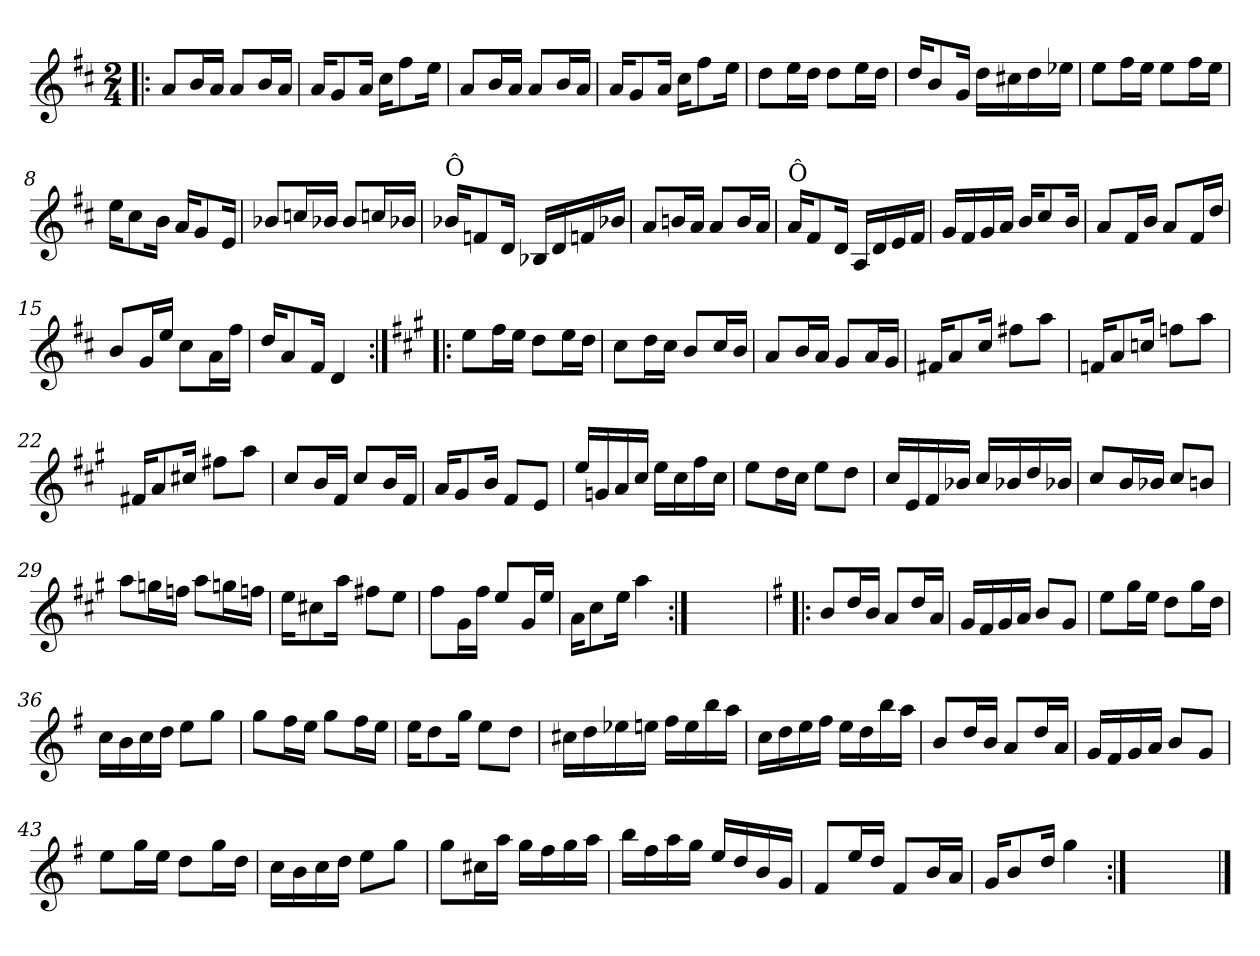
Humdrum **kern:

**kern
*part1
*staff1
*clefG2
*k[f#c#]
*D:
*M2/4
=1!|:
8a/L
16b/L
16a/JJ
8a/L
16b/L
16a/JJ
=2
16a/KL
8g/
16a/Jk
16cc#\KL
8ff#\
16ee\Jk
=3
8a/L
16b/L
16a/JJ
8a/L
16b/L
16a/JJ
=4
16a/KL
8g/
16a/Jk
16cc#\KL
8ff#\
16ee\Jk
!!LO:LB:g=z
=5
8dd\L
16ee\L
16dd\JJ
8dd\L
16ee\L
16dd\JJ
=6
16dd/KL
8b/
16g/Jk
16dd\LL
16cc#X\
16dd\
16ee-X\JJ
=7
8ee\L
16ff#\L
16ee\JJ
8ee\L
16ff#\L
16ee\JJ
=8
16ee\KL
8cc#\
16b\Jk
16a/KL
8g/
16e/Jk
!!LO:LB:g=z
=9
8b-X/L
16ccn/L
16b-X/JJ
8b-/L
16ccn/L
16b-X/JJ
=10
!LO:TX:a:t=Ô
16b-X/KL
8fn/
16d/Jk
16B-X/LL
16d/
16fn/
16b-X/JJ
=11
8a/L
16bn/L
16a/JJ
8a/L
16b/L
16a/JJ
=12
!LO:TX:a:t=Ô
16a/KL
8f#/
16d/Jk
16A/LL
16d/
16e/
16f#/JJ
!!LO:LB:g=z
=13
16g/LL
16f#/
16g/
16a/JJ
16b/KL
8cc#/
16b/Jk
=14
8a/L
16f#/L
16b/JJ
8a/L
16f#/L
16dd/JJ
=15
8b/L
16g/L
16ee/JJ
8cc#\L
16a\L
16ff#\JJ
=16
16dd/KL
8a/
16f#/Jk
4d/
!!LO:LB:g=z
=17:|!|:
*k[f#c#g#]
*A:
8ee\L
16ff#\L
16ee\JJ
8dd\L
16ee\L
16dd\JJ
=18
8cc#\L
16dd\L
16cc#\JJ
8b/L
16cc#/L
16b/JJ
=19
8a/L
16b/L
16a/JJ
8g#/L
16a/L
16g#/JJ
=20
16f#X/KL
8a/
16cc#/Jk
8ff#X\L
8aa\J
!!LO:LB:g=z
=21
16fn/KL
8a/
16ccn/Jk
8ffn\L
8aa\J
=22
16f#X/KL
8a/
16cc#X/Jk
8ff#X\L
8aa\J
=23
8cc#/L
16b/L
16f#/JJ
8cc#/L
16b/L
16f#/JJ
=24
16a/KL
8g#/
16b/Jk
8f#/L
8e/J
!!LO:LB:g=z
=25
16ee/LL
16gn/
16a/
16cc#/JJ
16ee\LL
16cc#\
16ff#\
16cc#\JJ
=26
8ee\L
16dd\L
16cc#\JJ
8ee\L
8dd\J
=27
16cc#/LL
16e/
16f#/
16b-X/JJ
16cc#/LL
16b-X/
16dd/
16b-X/JJ
=28
8cc#/L
16b/L
16b-X/JJ
8cc#/L
8bn/J
!!LO:LB:g=z
=29
8aa\L
16ggn\L
16ffn\JJ
8aa\L
16ggn\L
16ffn\JJ
=30
16ee\KL
8cc#X\
16aa\Jk
8ff#X\L
8ee\J
=31
8ff#\L
16g#\L
16ff#\JJ
8ee/L
16g#/L
16ee/JJ
=32
16a\KL
8cc#\
16ee\Jk
4aa\
=32X321:|!
2ryy
!!LO:LB:g=z
=33!|:
*k[f#]
*G:
8b/L
16dd/L
16b/JJ
8a/L
16dd/L
16a/JJ
=34
16g/LL
16f#/
16g/
16a/JJ
8b/L
8g/J
=35
8ee\L
16gg\L
16ee\JJ
8dd\L
16gg\L
16dd\JJ
=36
16cc\LL
16b\
16cc\
16dd\JJ
8ee\L
8gg\J
!!LO:PB:g=z
=37
8gg\L
16ff#\L
16ee\JJ
8gg\L
16ff#\L
16ee\JJ
=38
16ee\KL
8dd\
16gg\Jk
8ee\L
8dd\J
=39
16cc#X\LL
16dd\
16ee-X\
16een\JJ
16ff#\LL
16ee\
16bb\
16aa\JJ
=40
16cc\LL
16dd\
16ee\
16ff#\JJ
16ee\LL
16dd\
16bb\
16aa\JJ
!!LO:LB:g=z
=41
8b/L
16dd/L
16b/JJ
8a/L
16dd/L
16a/JJ
=42
16g/LL
16f#/
16g/
16a/JJ
8b/L
8g/J
=43
8ee\L
16gg\L
16ee\JJ
8dd\L
16gg\L
16dd\JJ
=44
16cc\LL
16b\
16cc\
16dd\JJ
8ee\L
8gg\J
!!LO:LB:g=z
=45
8gg\L
16cc#X\L
16aa\JJ
16gg\LL
16ff#\
16gg\
16aa\JJ
=46
16bb\LL
16ff#\
16aa\
16gg\JJ
16ee/LL
16dd/
16b/
16g/JJ
=47
8f#/L
16ee/L
16dd/JJ
8f#/L
16b/L
16a/JJ
=48
16g/KL
8b/
16dd/Jk
4gg\
=49:|!
2ryy
==
*-
